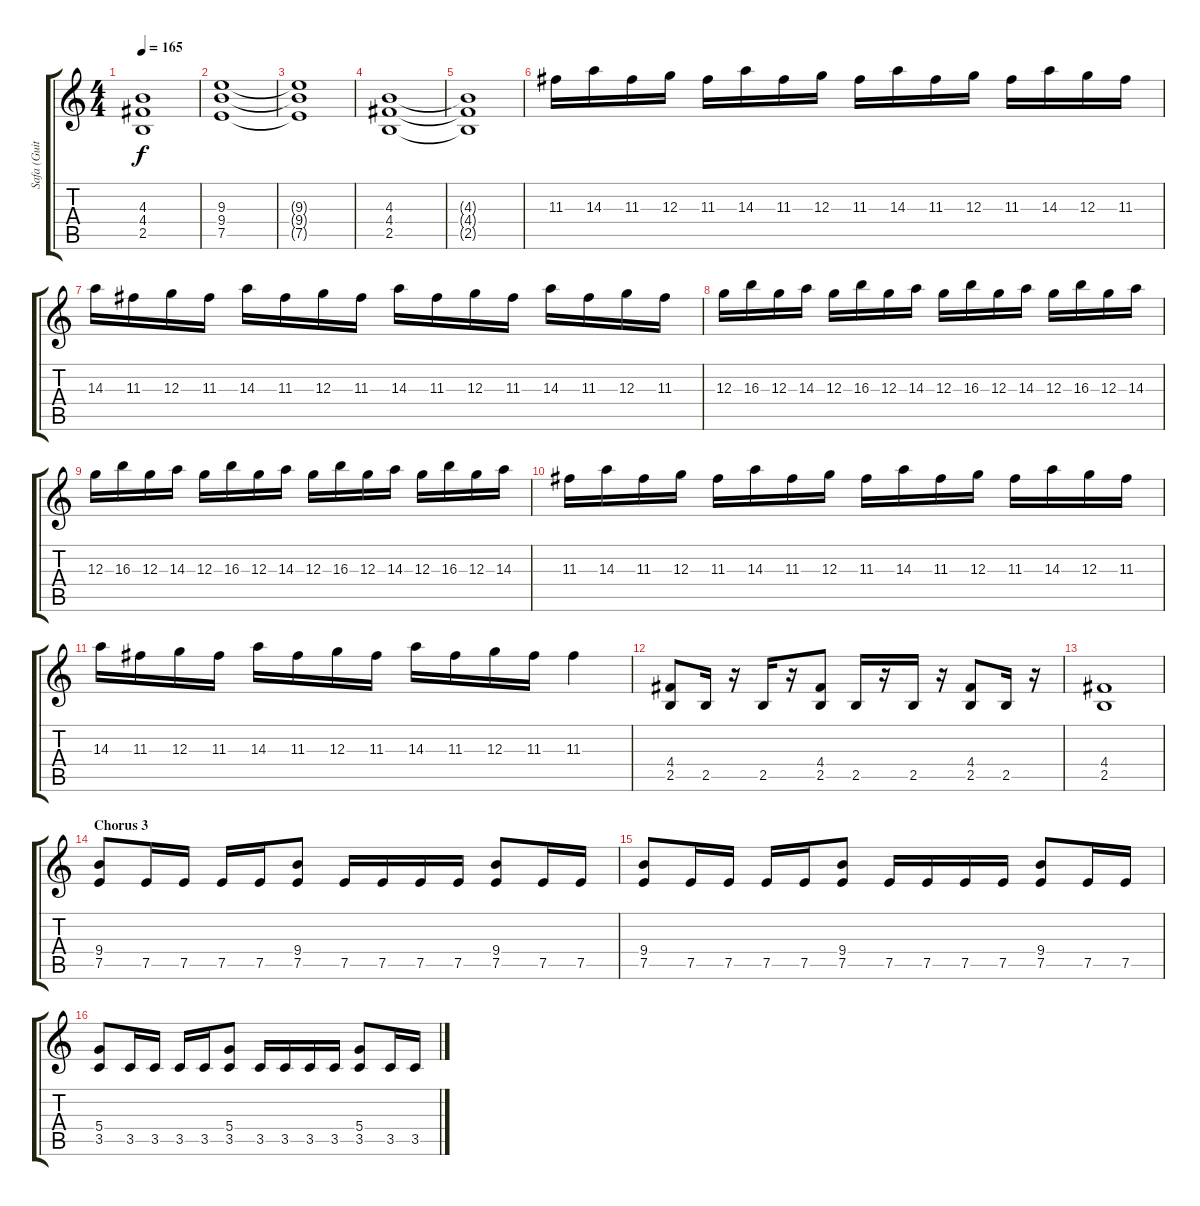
\track ("Safa (Guitar 1)" "Safa (Guit") {instrument distortionguitar}
\staff {score tabs}
\tuning (E4 B3 G3 D3 A2 E2) {hide}
\ts (4 4)
\tempo 165
\clef g2
\ks c
(4.3{t} 4.4{t} 2.5{t}).1{dy f} |
(9.3 9.4 7.5).1 |
(9.3{t} 9.4{t} 7.5{t}).1 |
(4.3 4.4 2.5).1 |
(4.3{t} 4.4{t} 2.5{t}).1 |
11.3.16 14.3.16 11.3.16 12.3.16 11.3.16 14.3.16 11.3.16 12.3.16 11.3.16 14.3.16 11.3.16 12.3.16 11.3.16 14.3.16 12.3.16 11.3.16 |
14.3.16 11.3.16 12.3.16 11.3.16 14.3.16 11.3.16 12.3.16 11.3.16 14.3.16 11.3.16 12.3.16 11.3.16 14.3.16 11.3.16 12.3.16 11.3.16 |
12.3.16 16.3.16 12.3.16 14.3.16 12.3.16 16.3.16 12.3.16 14.3.16 12.3.16 16.3.16 12.3.16 14.3.16 12.3.16 16.3.16 12.3.16 14.3.16 |
12.3.16 16.3.16 12.3.16 14.3.16 12.3.16 16.3.16 12.3.16 14.3.16 12.3.16 16.3.16 12.3.16 14.3.16 12.3.16 16.3.16 12.3.16 14.3.16 |
11.3.16 14.3.16 11.3.16 12.3.16 11.3.16 14.3.16 11.3.16 12.3.16 11.3.16 14.3.16 11.3.16 12.3.16 11.3.16 14.3.16 12.3.16 11.3.16 |
14.3.16 11.3.16 12.3.16 11.3.16 14.3.16 11.3.16 12.3.16 11.3.16 14.3.16 11.3.16 12.3.16 11.3.16 11.3.4 |
(4.4 2.5).8 2.5.16 r.16 2.5.16 r.16 (4.4 2.5).8 2.5.16 r.16 2.5.16 r.16 (4.4 2.5).8 2.5.16 r.16 |
(4.4 2.5).1 |
\section ("" "Chorus 3")
(9.4 7.5).8 7.5.16 7.5.16 7.5.16 7.5.16 (9.4 7.5).8 7.5.16 7.5.16 7.5.16 7.5.16 (9.4 7.5).8 7.5.16 7.5.16 |
(9.4 7.5).8 7.5.16 7.5.16 7.5.16 7.5.16 (9.4 7.5).8 7.5.16 7.5.16 7.5.16 7.5.16 (9.4 7.5).8 7.5.16 7.5.16 |
(5.4 3.5).8 3.5.16 3.5.16 3.5.16 3.5.16 (5.4 3.5).8 3.5.16 3.5.16 3.5.16 3.5.16 (5.4 3.5).8 3.5.16 3.5.16
